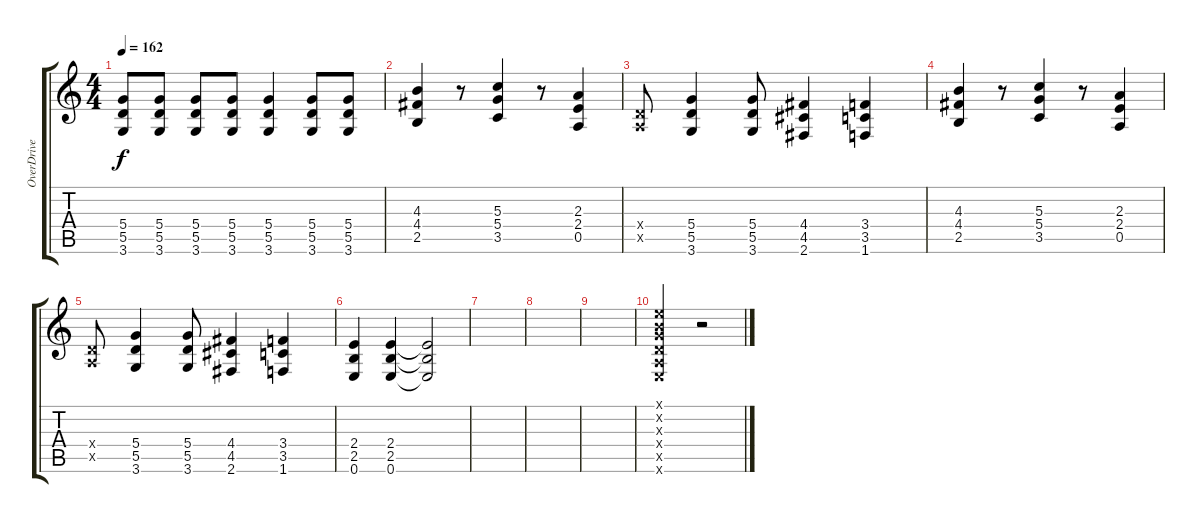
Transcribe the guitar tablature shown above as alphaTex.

\track ("OverDrive" "OverDrive") {instrument overdrivenguitar}
\staff {score tabs}
\tuning (E4 B3 G3 D3 A2 E2) {hide}
\ts (4 4)
\tempo 162
\clef g2
\ks c
(5.4{t} 5.5{t} 3.6{t}).8{dy f} (5.4 5.5 3.6).8 (5.4 5.5 3.6).8 (5.4 5.5 3.6).8 (5.4 5.5 3.6).4 (5.4 5.5 3.6).8 (5.4 5.5 3.6).8 |
(4.3 4.4 2.5).4 r.8 (5.3 5.4 3.5).4 r.8 (2.3 2.4 0.5).4 |
(0.4{x} 0.5{x}).8 (5.4 5.5 3.6).4 (5.4 5.5 3.6).8 (4.4 4.5 2.6).4 (3.4 3.5 1.6).4 |
(4.3 4.4 2.5).4 r.8 (5.3 5.4 3.5).4 r.8 (2.3 2.4 0.5).4 |
(0.4{x} 0.5{x}).8 (5.4 5.5 3.6).4 (5.4 5.5 3.6).8 (4.4 4.5 2.6).4 (3.4 3.5 1.6).4 |
(2.4 2.5 0.6).4 (2.4 2.5 0.6).4 (2.4{t} 2.5{t} 0.6{t}).2 |
|
|
|
(0.1{x} 0.2{x} 0.3{x} 0.4{x} 0.5{x} 0.6{x}).2 r.2
